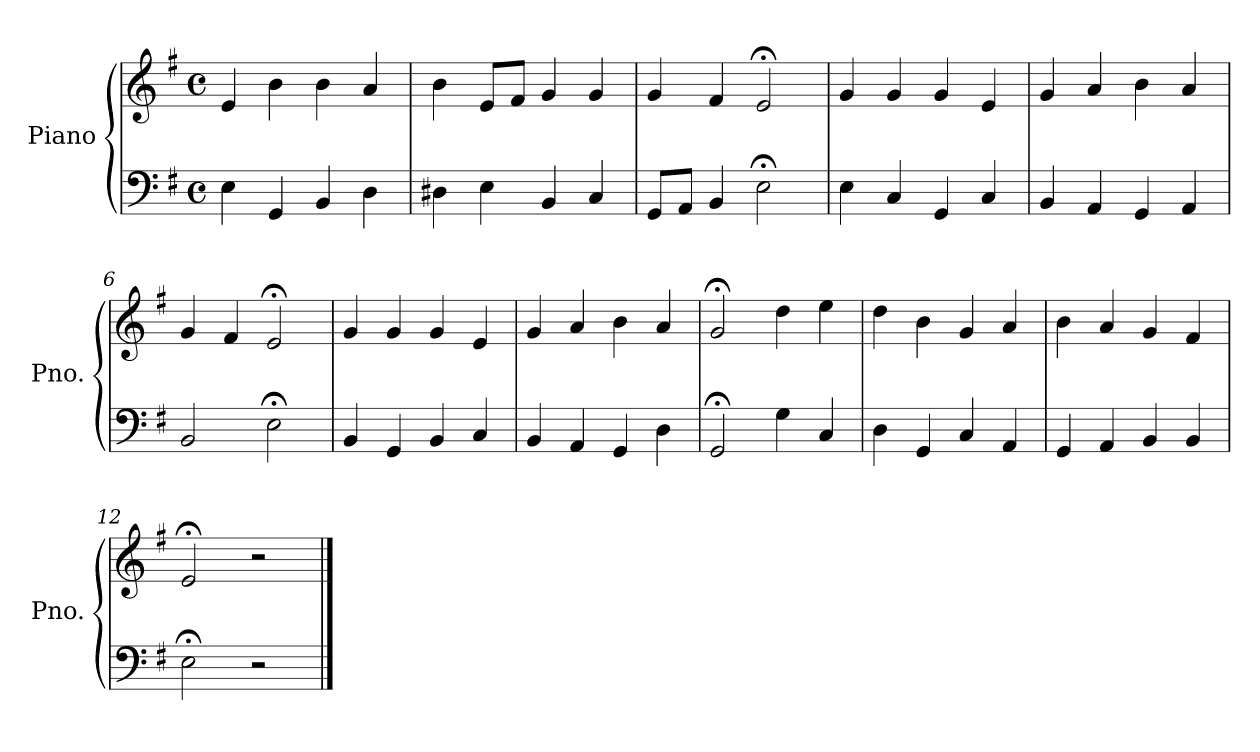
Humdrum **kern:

**kern	**kern
*part1	*part1
*staff2	*staff1
*I"Piano	*
*I'Pno.	*
*clefF4	*clefG2
*k[f#]	*k[f#]
*M4/4	*M4/4
*met(c)	*met(c)
=1	=1
4E\	4e/
4GG/	4b\
4BB/	4b\
4D\	4a/
=2	=2
4D#X\	4b\
4E\	8e/L
.	8f#/J
4BB/	4g/
4C/	4g/
=3	=3
8GG/L	4g/
8AA/J	.
4BB/	4f#/
2E;<\	2e;</
=4	=4
4E\	4g/
4C/	4g/
4GG/	4g/
4C/	4e/
=5	=5
4BB/	4g/
4AA/	4a/
4GG/	4b\
4AA/	4a/
=6	=6
2BB/	4g/
.	4f#/
2E;<\	2e;</
=7	=7
4BB/	4g/
4GG/	4g/
4BB/	4g/
4C/	4e/
!!LO:LB:g=z
=8	=8
4BB/	4g/
4AA/	4a/
4GG/	4b\
4D\	4a/
=9	=9
2GG;</	2g;</
4G\	4dd\
4C/	4ee\
=10	=10
4D\	4dd\
4GG/	4b\
4C/	4g/
4AA/	4a/
=11	=11
4GG/	4b\
4AA/	4a/
4BB/	4g/
4BB/	4f#/
=12	=12
2E;<\	2e;</
2r	2r
==	==
*-	*-
